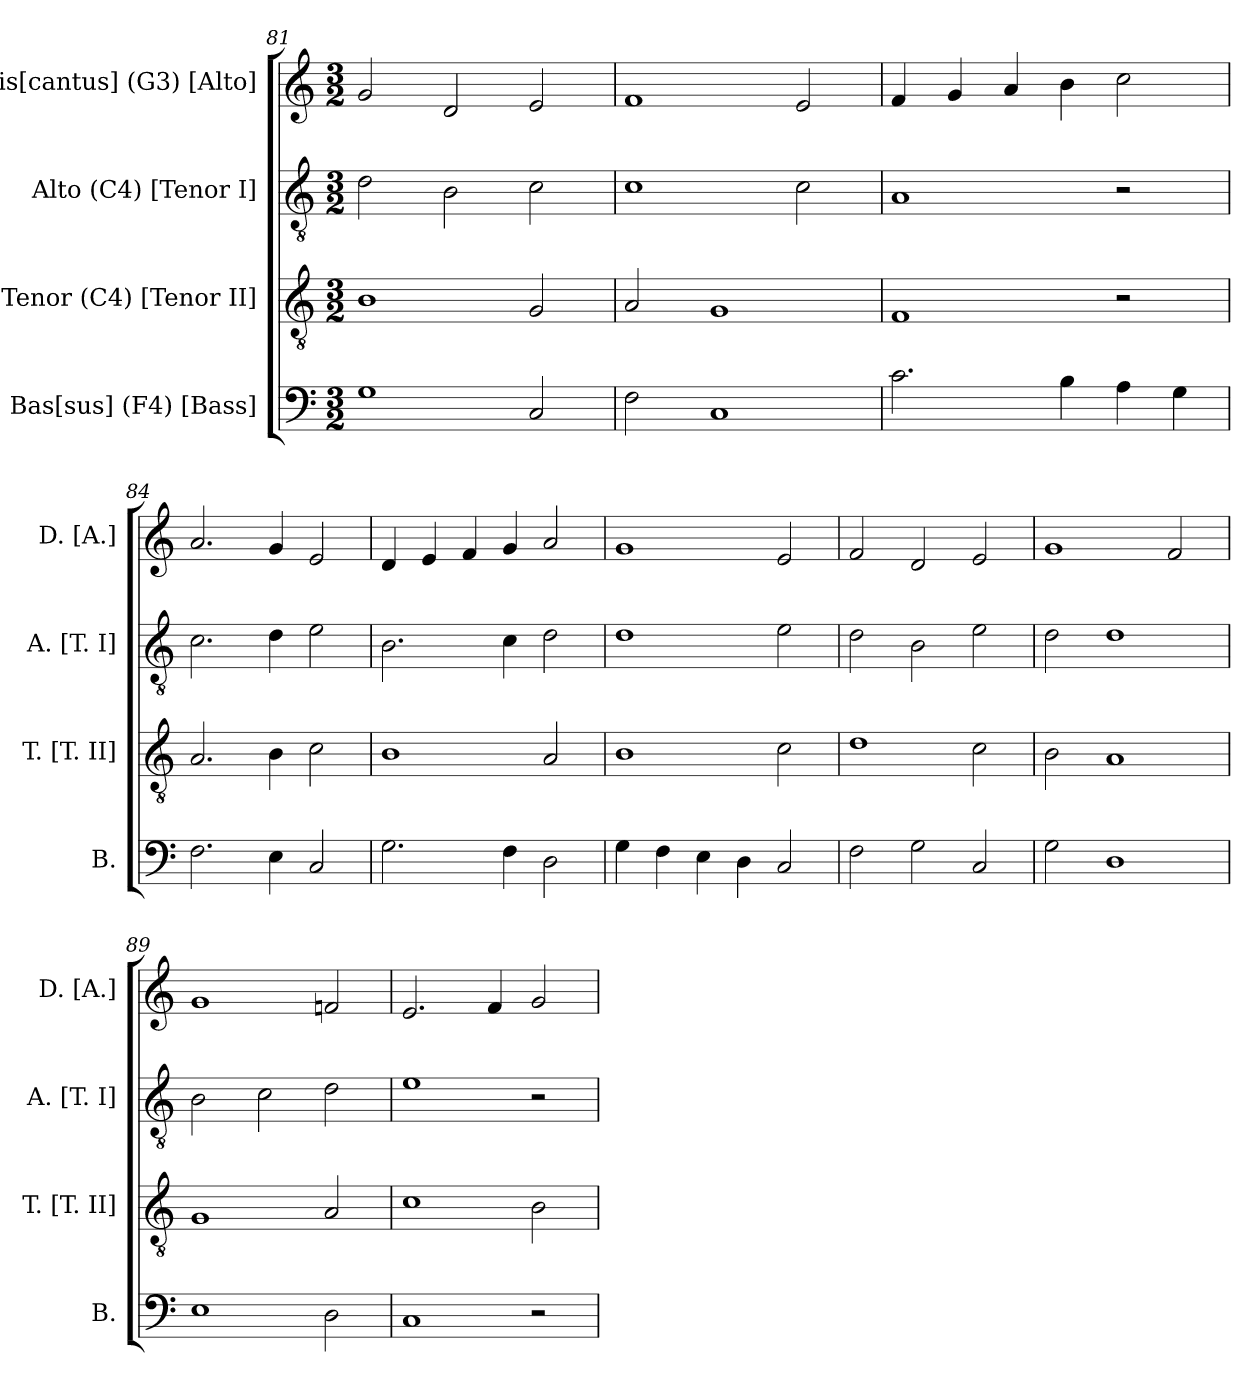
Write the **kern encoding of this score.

**kern	**kern	**kern	**kern
*part4	*part3	*part2	*part1
*staff4	*staff3	*staff2	*staff1
*I"Bas[sus] (F4) [Bass]	*I"Tenor (C4) [Tenor II]	*I"Alto (C4) [Tenor I]	*I"Dis[cantus] (G3) [Alto]
*I'B.	*I'T. [T. II]	*I'A. [T. I]	*I'D. [A.]
*clefF4	*clefGv2	*clefGv2	*clefG2
*k[]	*k[]	*k[]	*k[]
*C:	*C:	*C:	*C:
*M3/2	*M3/2	*M3/2	*M3/2
=81	=81	=81	=81
1G	1B	2d\	2g/
.	.	2B\	2d/
2C/	2G/	2c\	2e/
=82	=82	=82	=82
2F\	2A/	1c	1f
1C	1G	.	.
.	.	2c\	2e/
=83	=83	=83	=83
2.c\	1F	1A	4f/
.	.	.	4g/
.	.	.	4a/
4B\	.	.	4b\
4A\	2r	2r	2cc\
4G\	.	.	.
=84	=84	=84	=84
2.F\	2.A/	2.c\	2.a/
4E\	4B\	4d\	4g/
2C/	2c\	2e\	2e/
!!LO:PB:g=z
=85	=85	=85	=85
2.G\	1B	2.B\	4d/
.	.	.	4e/
.	.	.	4f/
4F\	.	4c\	4g/
2D\	2A/	2d\	2a/
=86	=86	=86	=86
4G\	1B	1d	1g
4F\	.	.	.
4E\	.	.	.
4D\	.	.	.
2C/	2c\	2e\	2e/
=87	=87	=87	=87
2F\	1d	2d\	2f/
2G\	.	2B\	2d/
2C/	2c\	2e\	2e/
=88	=88	=88	=88
2G\	2B\	2d\	1g
1D	1A	1d	.
.	.	.	2f/
=89	=89	=89	=89
1E	1G	2B\	1g
.	.	2c\	.
2D\	2A/	2d\	2fn/
=90	=90	=90	=90
1C	1c	1e	2.e/
.	.	.	4f/
2r	2B\	2r	2g/
=	=	=	=
*-	*-	*-	*-
